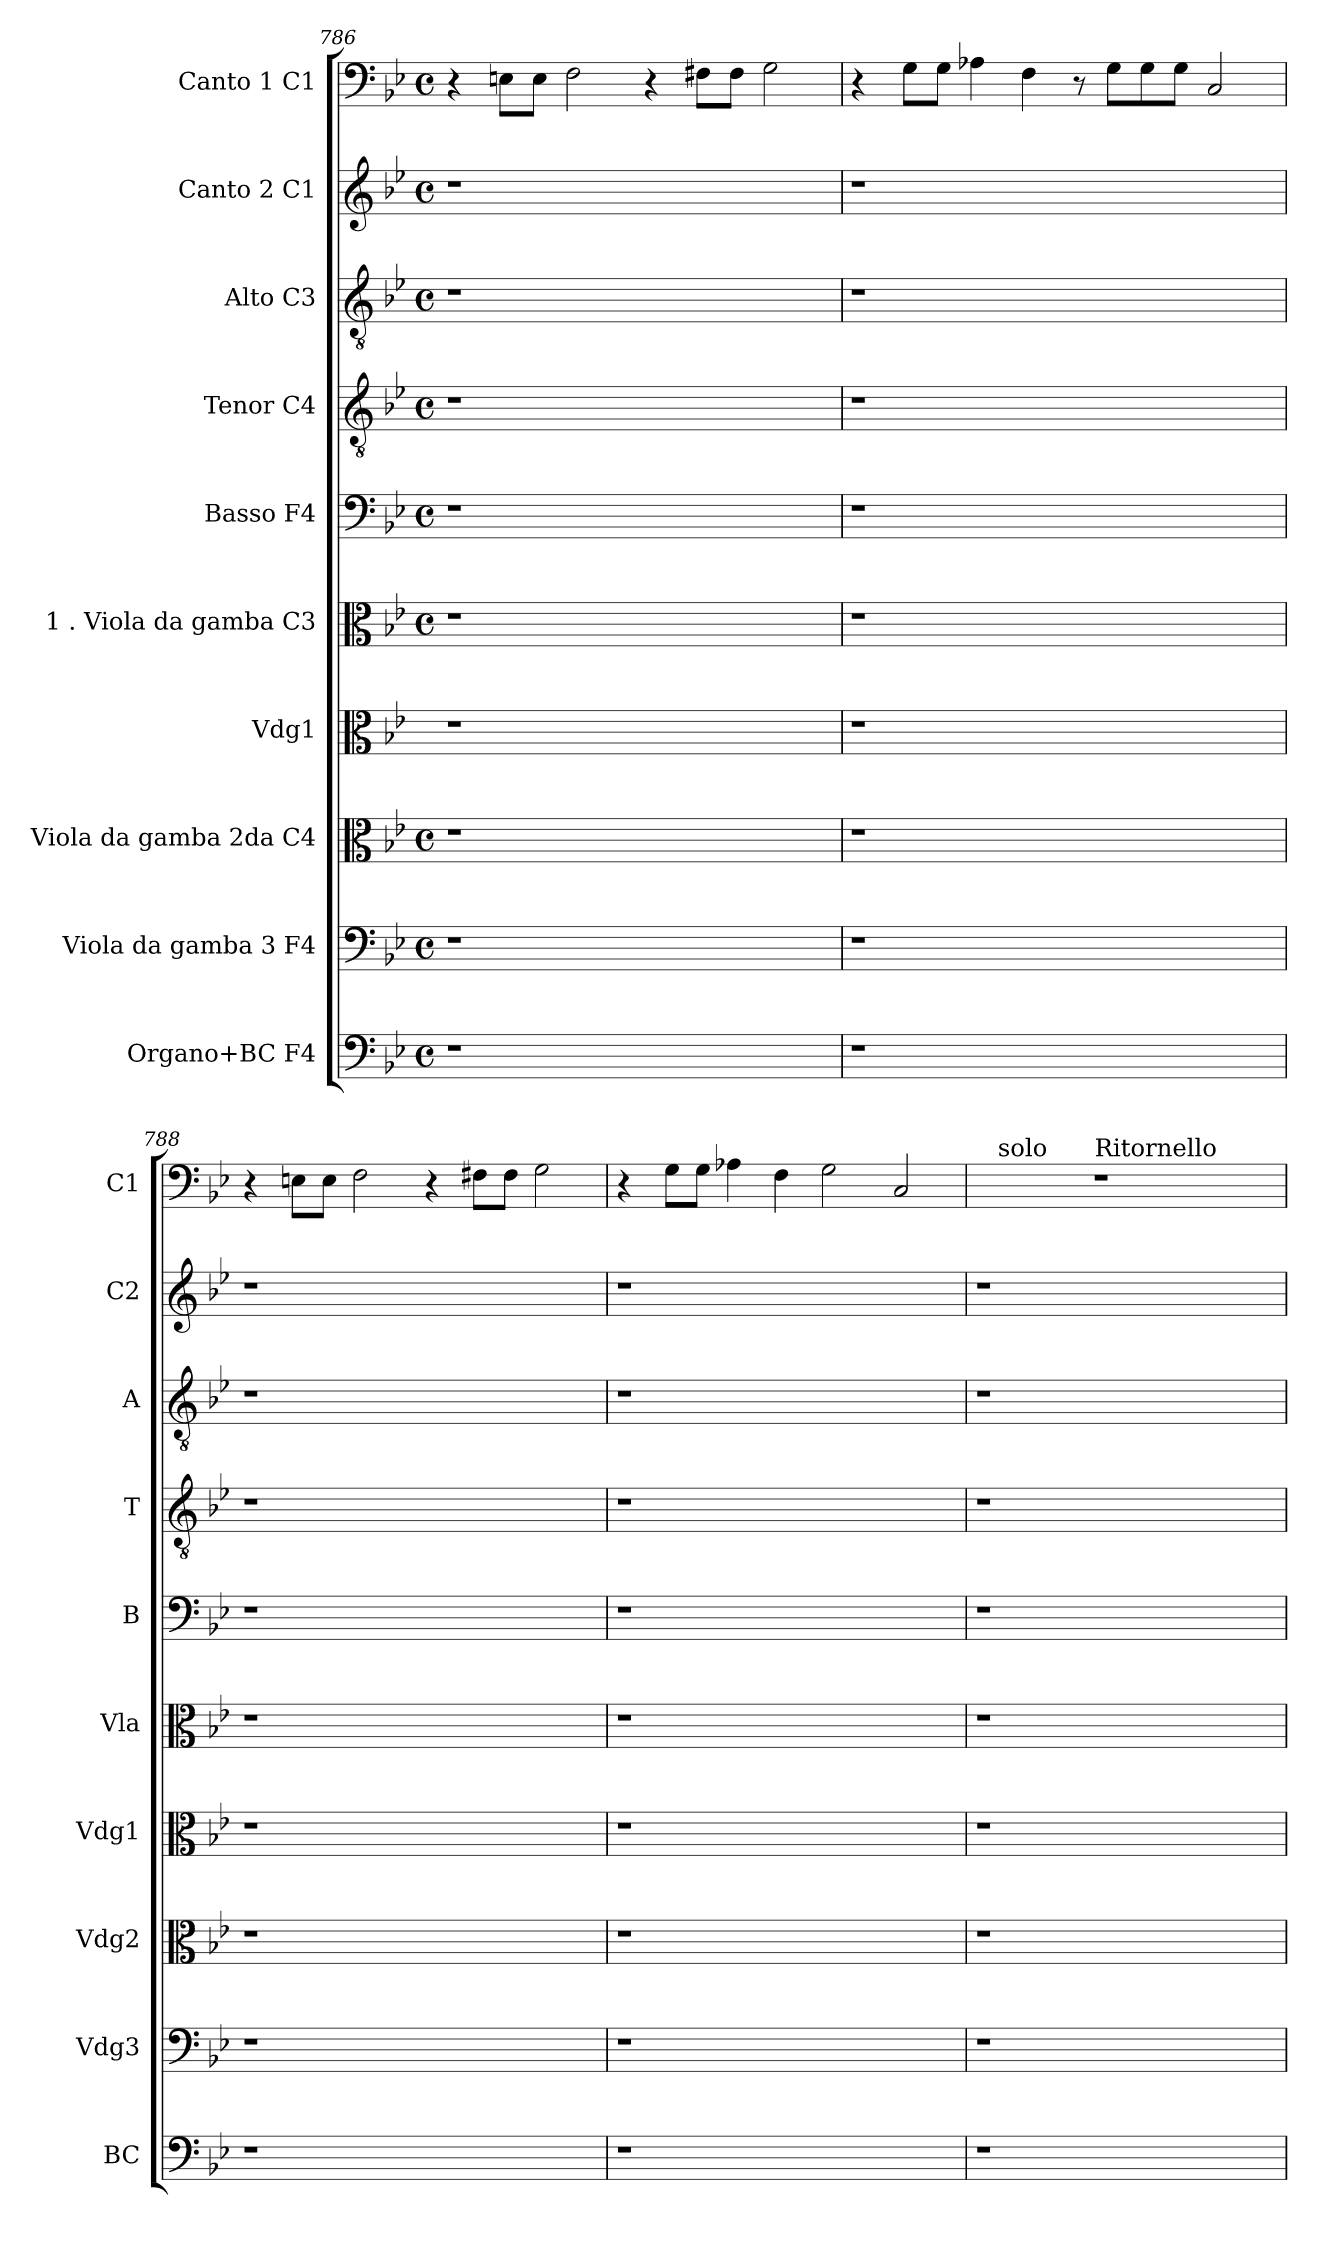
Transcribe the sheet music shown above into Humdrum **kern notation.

**kern	**kern	**kern	**kern	**kern	**kern	**kern	**kern	**kern	**kern
*part10	*part9	*part8	*part7	*part6	*part5	*part4	*part3	*part2	*part1
*staff10	*staff9	*staff8	*staff7	*staff6	*staff5	*staff4	*staff3	*staff2	*staff1
*I"Organo+BC F4	*I"Viola da gamba 3 F4	*I"Viola da gamba 2da C4	*I"Vdg1	*I"1 . Viola da gamba C3	*I"Basso F4	*I"Tenor C4	*I"Alto C3	*I"Canto 2 C1	*I"Canto 1 C1
*I'BC	*I'Vdg3	*I'Vdg2	*I'Vdg1	*I'Vla	*I'B	*I'T	*I'A	*I'C2	*I'C1
*clefF4	*clefF4	*clefC3	*clefC3	*clefC3	*clefF4	*clefGv2	*clefGv2	*clefG2	*clefF4
*k[b-e-]	*k[b-e-]	*k[b-e-]	*k[b-e-]	*k[b-e-]	*k[b-e-]	*k[b-e-]	*k[b-e-]	*k[b-e-]	*k[b-e-]
*B-:	*B-:	*B-:	*B-:	*B-:	*B-:	*B-:	*B-:	*B-:	*B-:
*M4/4	*M4/4	*M4/4	*	*M4/4	*M4/4	*M4/4	*M4/4	*M4/4	*M4/4
*met(c)	*met(c)	*met(c)	*	*met(c)	*met(c)	*met(c)	*met(c)	*met(c)	*met(c)
=786	=786	=786	=786	=786	=786	=786	=786	=786	=786
1r	1r	1r	1r	1r	1r	1r	1r	1r	4r
.	.	.	.	.	.	.	.	.	8En\L
.	.	.	.	.	.	.	.	.	8E\J
.	.	.	.	.	.	.	.	.	2F\
1ryy	1ryy	1ryy	1ryy	1ryy	1ryy	1ryy	1ryy	1ryy	4r
.	.	.	.	.	.	.	.	.	8F#X\L
.	.	.	.	.	.	.	.	.	8F#\J
.	.	.	.	.	.	.	.	.	2G\
=787	=787	=787	=787	=787	=787	=787	=787	=787	=787
1r	1r	1r	1r	1r	1r	1r	1r	1r	4r
.	.	.	.	.	.	.	.	.	8G\L
.	.	.	.	.	.	.	.	.	8G\J
.	.	.	.	.	.	.	.	.	4A-X\
.	.	.	.	.	.	.	.	.	4F\
1ryy	1ryy	1ryy	1ryy	1ryy	1ryy	1ryy	1ryy	1ryy	8r
.	.	.	.	.	.	.	.	.	8G\L
.	.	.	.	.	.	.	.	.	8G\
.	.	.	.	.	.	.	.	.	8G\J
.	.	.	.	.	.	.	.	.	2C/
!!LO:LB:g=z
=788	=788	=788	=788	=788	=788	=788	=788	=788	=788
1r	1r	1r	1r	1r	1r	1r	1r	1r	4r
.	.	.	.	.	.	.	.	.	8En\L
.	.	.	.	.	.	.	.	.	8E\J
.	.	.	.	.	.	.	.	.	2F\
1ryy	1ryy	1ryy	1ryy	1ryy	1ryy	1ryy	1ryy	1ryy	4r
.	.	.	.	.	.	.	.	.	8F#X\L
.	.	.	.	.	.	.	.	.	8F#\J
.	.	.	.	.	.	.	.	.	2G\
=789	=789	=789	=789	=789	=789	=789	=789	=789	=789
1r	1r	1r	1r	1r	1r	1r	1r	1r	4r
.	.	.	.	.	.	.	.	.	8G\L
.	.	.	.	.	.	.	.	.	8G\J
.	.	.	.	.	.	.	.	.	4A-X\
.	.	.	.	.	.	.	.	.	4F\
1ryy	1ryy	1ryy	1ryy	1ryy	1ryy	1ryy	1ryy	1ryy	2G\
.	.	.	.	.	.	.	.	.	2C/
=790	=790	=790	=790	=790	=790	=790	=790	=790	=790
*	*	*	*	*	*	*	*	*	*^
1r	1r	1r	1r	1r	1r	1r	1r	1r	2..ryy	16ryy
!	!	!	!	!	!	!	!	!	!	!LO:TX:a:t=solo
.	.	.	.	.	.	.	.	.	.	1ryy
!	!	!	!	!	!	!	!	!	!LO:TX:a:t=Ritornello	!
.	.	.	.	.	.	.	.	.	1r	.
2..ryy	2..ryy	2..ryy	2..ryy	2..ryy	2..ryy	2..ryy	2..ryy	2..ryy	.	.
.	.	.	.	.	.	.	.	.	.	2ryy
.	.	.	.	.	.	.	.	.	.	4ryy
.	.	.	.	.	.	.	.	.	.	16ryy
*	*	*	*	*	*	*	*	*	*v	*v
=	=	=	=	=	=	=	=	=	=
*-	*-	*-	*-	*-	*-	*-	*-	*-	*-
